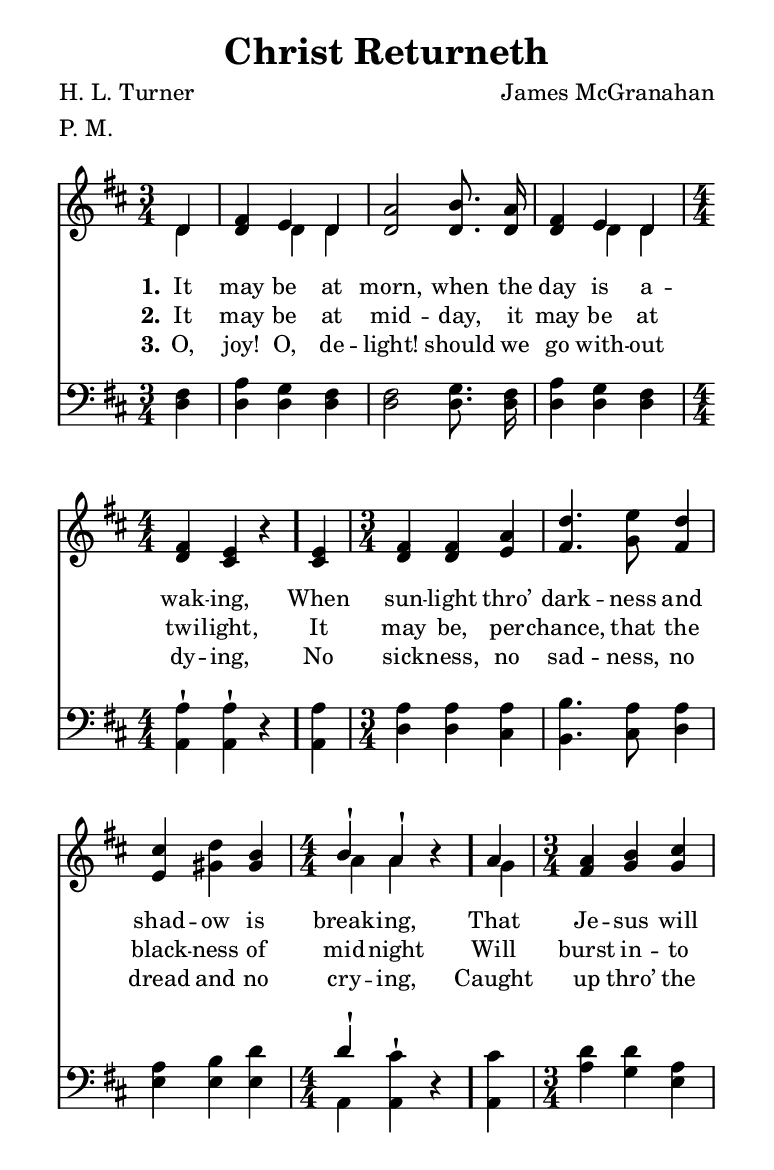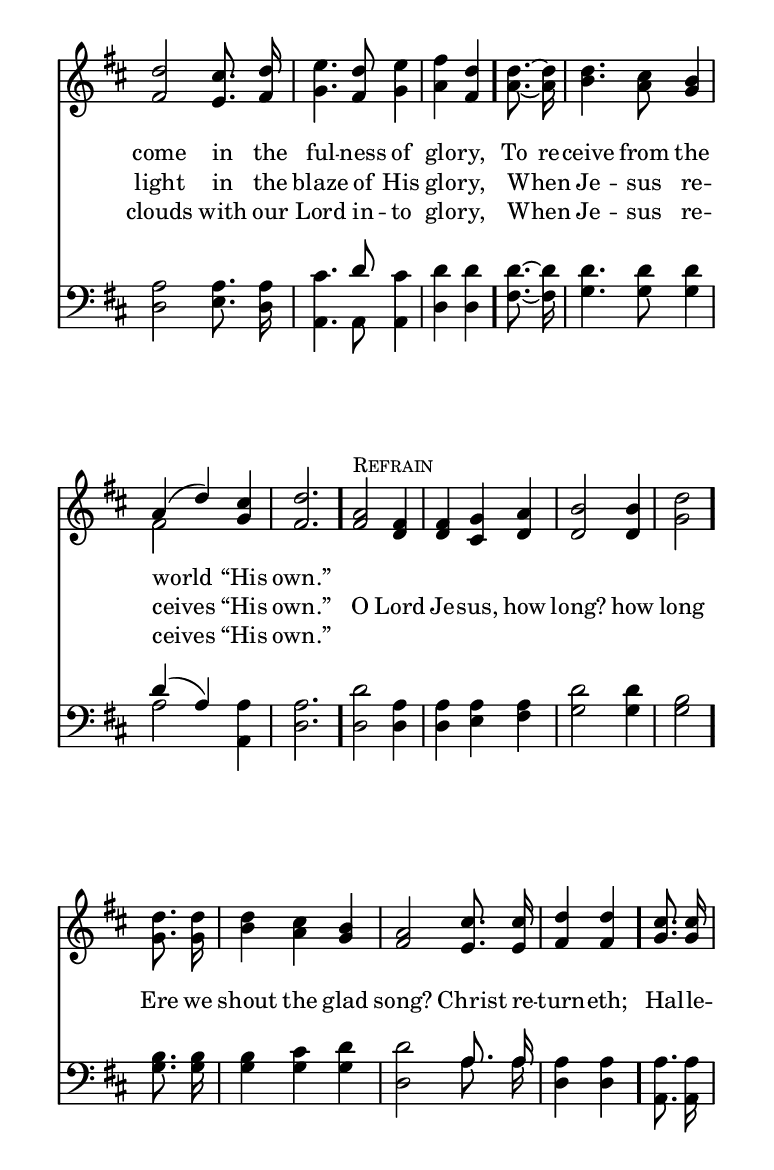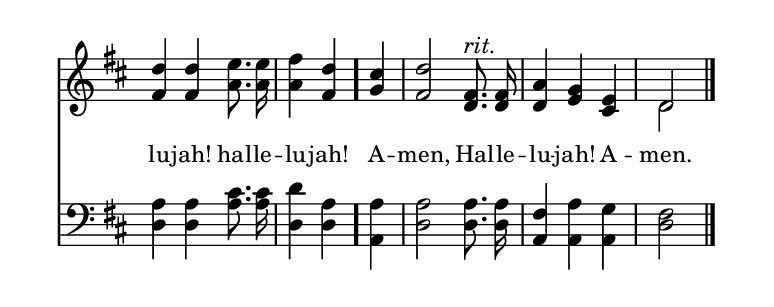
\include "common/global.ily"
\paper {
  \include "common/paper.ily"
}

\header{
  hymnnumber = "212"
  title = "Christ Returneth"
  tunename = ""
  meter = "P. M."
  poet = "H. L. Turner"
  composer = "James McGranahan"
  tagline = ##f
}

global = {
  \include "common/overrides.ily"
  \override Staff.TimeSignature.style = #'numbered
  \time 3/4 % original specifies 4/4 here too -- we specify it inline
  \override Score.MetronomeMark.transparent = ##t % hide all fermata changes too
  \tempo 4=120
  \key d \major
  \partial 4
  \autoBeamOff
}

patternA = { c4 | c c c | c'2 c8. c16 | c4 c c | \time 4/4 c c c4 }
patternB = { c4 | \time 3/4 c c c | c4. c8 c4 | c4 c c | \time 4/4 c c c4 }
patternC = { c4 | \time 3/4 c c c | c2 c8. c16 | c4. c8 c4 | c4 c }
patternD = { c8. ~ c16 | c4. c8 c4 | c4( c) c | c2. | }
patternE = { c2  c4 | c c c | c2 c4 | c2 }
patternF = { c8. c16 | c4 c c | c2 c8. c16 | c4 c }
patternG = { c8. c16 | c4 c c8. c16 | c4 c }
patternH = { c4 | c2 c,8. c16 | c4 c c | c2 }
patternI = { c8. ~ c16 | c4. c8 c4 | c2 c4 | c2. | }

notesSoprano = {
\global
\relative c' {

  d4 | fis e d | a'2 b8. a16 | fis4 e d | \time 4/4 fis e r4
  e4 | \time 3/4 fis fis a | d4. e8 d4 | cis4 d b | \time 4/4 b-! a-! r4
  a4 | \time 3/4 a b cis | d2 cis8. d16 | e4. d8 e4 | fis4 d
  d8. ~ d16 | d4. cis8 b4 | a4( d) cis | d2. |

  << s^\markup { \small \caps "Refrain" }
  { a2  fis4 | fis g a | b2 b4 | d2 } >>
  d8. d16 | d4 cis b | a2 cis8. cis16 | d4 d
  cis8. cis16 | d4 d e8. e16 | fis4 d
  cis4 | d2 fis,8.^\markup{\italic rit.} fis16 | a4 g e | d2

  \bar "|."

}
}

notesAlto = {
\global
\relative e' {

  \changePitch \patternA { d | d d d | d d d | d d d | d cis r }
  \changePitch \patternB { cis | d d e | fis g fis | e gis gis | a a r }
  \changePitch \patternC { g | fis g g | fis e fis | g fis g | a fis }
  \changePitch \patternI { a a | b a g | fis g | fis }

  \changePitch \patternE { fis d | d cis d | d d | g }
  \changePitch \patternF { g g | b a g | fis e e | fis fis }
  \changePitch \patternG { g g | fis fis a a | a fis }
  \changePitch \patternH { g | fis d d | d e cis | d }

}
}

notesTenor = {
\global
\relative a {

  \changePitch \patternA { fis | a g fis | fis g fis | a g fis | a-! a-! r }
  \changePitch \patternB { a | a a a | b a a | a b d | d-! cis-! r }
  \changePitch \patternC { cis | d d a | a a a | cis d cis | d d }
  \changePitch \patternD { d d | d d d | d( a) a | a }

  \changePitch \patternE { d a | a a a | d d | b }
  \changePitch \patternF { b b | b cis d | d a a | a a }
  \changePitch \patternG { a a | a a cis cis | d a }
  \changePitch \patternH { a | a a a | fis a g | fis }

}
}

notesBass = {
\global
\relative f {

  \changePitch \patternA { d | d d d | d d d | d d d | a a r }
  \changePitch \patternB { a | d d cis | b cis d | e e e | a, a r }
  \changePitch \patternC { a | a' g e | d e d | a a a | d d }
  \changePitch \patternI { fis fis | g g g | a a, | d }

  \changePitch \patternE { d d | d e fis | g g | g }
  \changePitch \patternF { g g | g g g | d a' a | d, d }
  \changePitch \patternG { a a | d d a' a | d, d }
  \changePitch \patternH { a | d d d | a a a | d }

}
}

Refrain = \lyricmode {

O Lord Je -- sus, how long? how long \bar "."
Ere we shout the glad song? Christ re -- turn -- eth; \bar "."
Hal -- le -- lu -- jah! hal -- le -- lu -- jah! \bar "."
A -- men, Hal -- le -- lu -- jah! A -- men. \bar "."

}

wordsA = \lyricmode {
\set stanza = "1."

It may be at morn, when the day is a -- wak -- ing, \bar "."
When sun -- light thro’ dark -- ness and shad -- ow is break -- ing, \bar "."
That Je -- sus will come in the ful -- ness of glo -- ry, \bar "."
{ \mon } To re -- { \moff } ceive from the world “His own.” \bar "."

}

wordsB = \lyricmode {
\set stanza = "2."

It may be at mid -- day, it may be at twi -- light,
It may be, per -- chance, that the black -- ness of mid -- night
Will burst in -- to light in the blaze of His glo -- ry,
When Je -- sus re -- ceives “His own.”

\Refrain

}

wordsC = \lyricmode {
\set stanza = "3."

O, joy! O, de -- light! should we go with -- out dy -- ing,
No sick -- ness, no sad -- ness, no dread and no cry -- ing,
Caught up thro’ the clouds with our Lord in -- to glo -- ry,
When Je -- sus re -- ceives “His own.”

}

\score {
  \context ChoirStaff <<
    \context Staff = upper <<
      \set Staff.autoBeaming = ##f
      \set ChoirStaff.systemStartDelimiter = #'SystemStartBar
      \set ChoirStaff.printPartCombineTexts = ##f
      \partcombine #'(2 . 9) \notesSoprano \notesAlto
      \context NullVoice = sopranos { \voiceOne << \notesSoprano >> }
      \context NullVoice = altos { \voiceTwo << \notesAlto >> }
      \context Lyrics = one   \lyricsto sopranos \wordsA
      \context Lyrics = two   \lyricsto sopranos \wordsB
      \context Lyrics = three \lyricsto sopranos \wordsC
    >>
    \context Staff = men <<
      \set Staff.autoBeaming = ##f
      \clef bass
      \set ChoirStaff.printPartCombineTexts = ##f
      \partcombine #'(2 . 9) \notesTenor \notesBass
      \context NullVoice = tenors { \voiceOne << \notesTenor >> }
      \context NullVoice = basses { \voiceTwo << \notesBass >> }
    >>
  >>
  \layout {
    \include "common/layout.ily"
  }
  \midi{
    \include "common/midi.ily"
  }
}

\version "2.19.49"  % necessary for upgrading to future LilyPond versions.

% vi:set et ts=2 sw=2 ai nocindent syntax=lilypond:
